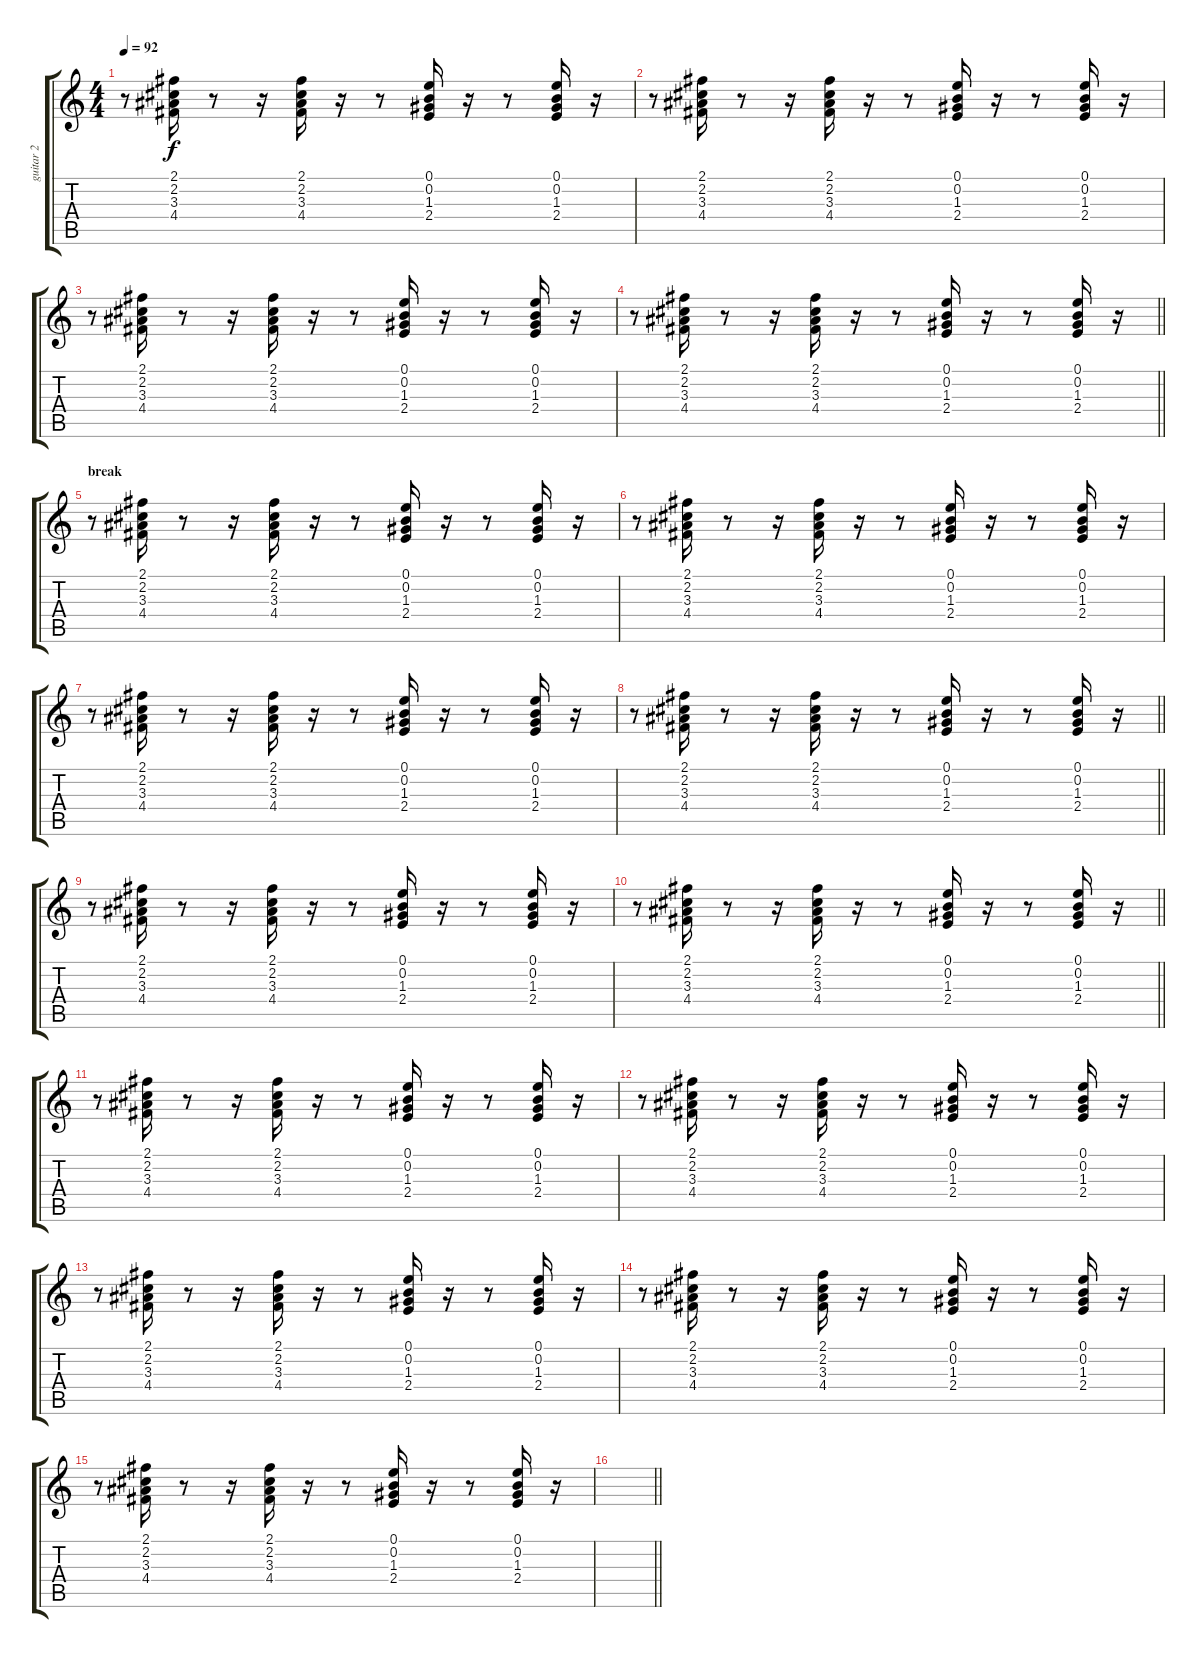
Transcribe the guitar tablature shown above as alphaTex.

\track ("guitar 2" "guitar 2") {instrument overdrivenguitar}
\staff {score tabs}
\tuning (E4 B3 G3 D3 A2 E2) {hide}
\ts (4 4)
\tempo 92
\clef g2
\ks c
r.8{dy f} (2.1 2.2 3.3 4.4).16 r.8 r.16 (2.1 2.2 3.3 4.4).16 r.16 r.8 (0.1 0.2 1.3 2.4).16 r.16 r.8 (0.1 0.2 1.3 2.4).16 r.16 |
r.8 (2.1 2.2 3.3 4.4).16 r.8 r.16 (2.1 2.2 3.3 4.4).16 r.16 r.8 (0.1 0.2 1.3 2.4).16 r.16 r.8 (0.1 0.2 1.3 2.4).16 r.16 |
r.8 (2.1 2.2 3.3 4.4).16 r.8 r.16 (2.1 2.2 3.3 4.4).16 r.16 r.8 (0.1 0.2 1.3 2.4).16 r.16 r.8 (0.1 0.2 1.3 2.4).16 r.16 |
\barLineRight lightlight
r.8 (2.1 2.2 3.3 4.4).16 r.8 r.16 (2.1 2.2 3.3 4.4).16 r.16 r.8 (0.1 0.2 1.3 2.4).16 r.16 r.8 (0.1 0.2 1.3 2.4).16 r.16 |
\section ("" "break")
r.8 (2.1 2.2 3.3 4.4).16 r.8 r.16 (2.1 2.2 3.3 4.4).16 r.16 r.8 (0.1 0.2 1.3 2.4).16 r.16 r.8 (0.1 0.2 1.3 2.4).16 r.16 |
r.8 (2.1 2.2 3.3 4.4).16 r.8 r.16 (2.1 2.2 3.3 4.4).16 r.16 r.8 (0.1 0.2 1.3 2.4).16 r.16 r.8 (0.1 0.2 1.3 2.4).16 r.16 |
r.8 (2.1 2.2 3.3 4.4).16 r.8 r.16 (2.1 2.2 3.3 4.4).16 r.16 r.8 (0.1 0.2 1.3 2.4).16 r.16 r.8 (0.1 0.2 1.3 2.4).16 r.16 |
\barLineRight lightlight
r.8 (2.1 2.2 3.3 4.4).16 r.8 r.16 (2.1 2.2 3.3 4.4).16 r.16 r.8 (0.1 0.2 1.3 2.4).16 r.16 r.8 (0.1 0.2 1.3 2.4).16 r.16 |
r.8 (2.1 2.2 3.3 4.4).16 r.8 r.16 (2.1 2.2 3.3 4.4).16 r.16 r.8 (0.1 0.2 1.3 2.4).16 r.16 r.8 (0.1 0.2 1.3 2.4).16 r.16 |
\barLineRight lightlight
r.8 (2.1 2.2 3.3 4.4).16 r.8 r.16 (2.1 2.2 3.3 4.4).16 r.16 r.8 (0.1 0.2 1.3 2.4).16 r.16 r.8 (0.1 0.2 1.3 2.4).16 r.16 |
r.8 (2.1 2.2 3.3 4.4).16 r.8 r.16 (2.1 2.2 3.3 4.4).16 r.16 r.8 (0.1 0.2 1.3 2.4).16 r.16 r.8 (0.1 0.2 1.3 2.4).16 r.16 |
r.8 (2.1 2.2 3.3 4.4).16 r.8 r.16 (2.1 2.2 3.3 4.4).16 r.16 r.8 (0.1 0.2 1.3 2.4).16 r.16 r.8 (0.1 0.2 1.3 2.4).16 r.16 |
r.8 (2.1 2.2 3.3 4.4).16 r.8 r.16 (2.1 2.2 3.3 4.4).16 r.16 r.8 (0.1 0.2 1.3 2.4).16 r.16 r.8 (0.1 0.2 1.3 2.4).16 r.16 |
r.8 (2.1 2.2 3.3 4.4).16 r.8 r.16 (2.1 2.2 3.3 4.4).16 r.16 r.8 (0.1 0.2 1.3 2.4).16 r.16 r.8 (0.1 0.2 1.3 2.4).16 r.16 |
r.8 (2.1 2.2 3.3 4.4).16 r.8 r.16 (2.1 2.2 3.3 4.4).16 r.16 r.8 (0.1 0.2 1.3 2.4).16 r.16 r.8 (0.1 0.2 1.3 2.4).16 r.16 |
\barLineRight lightlight
